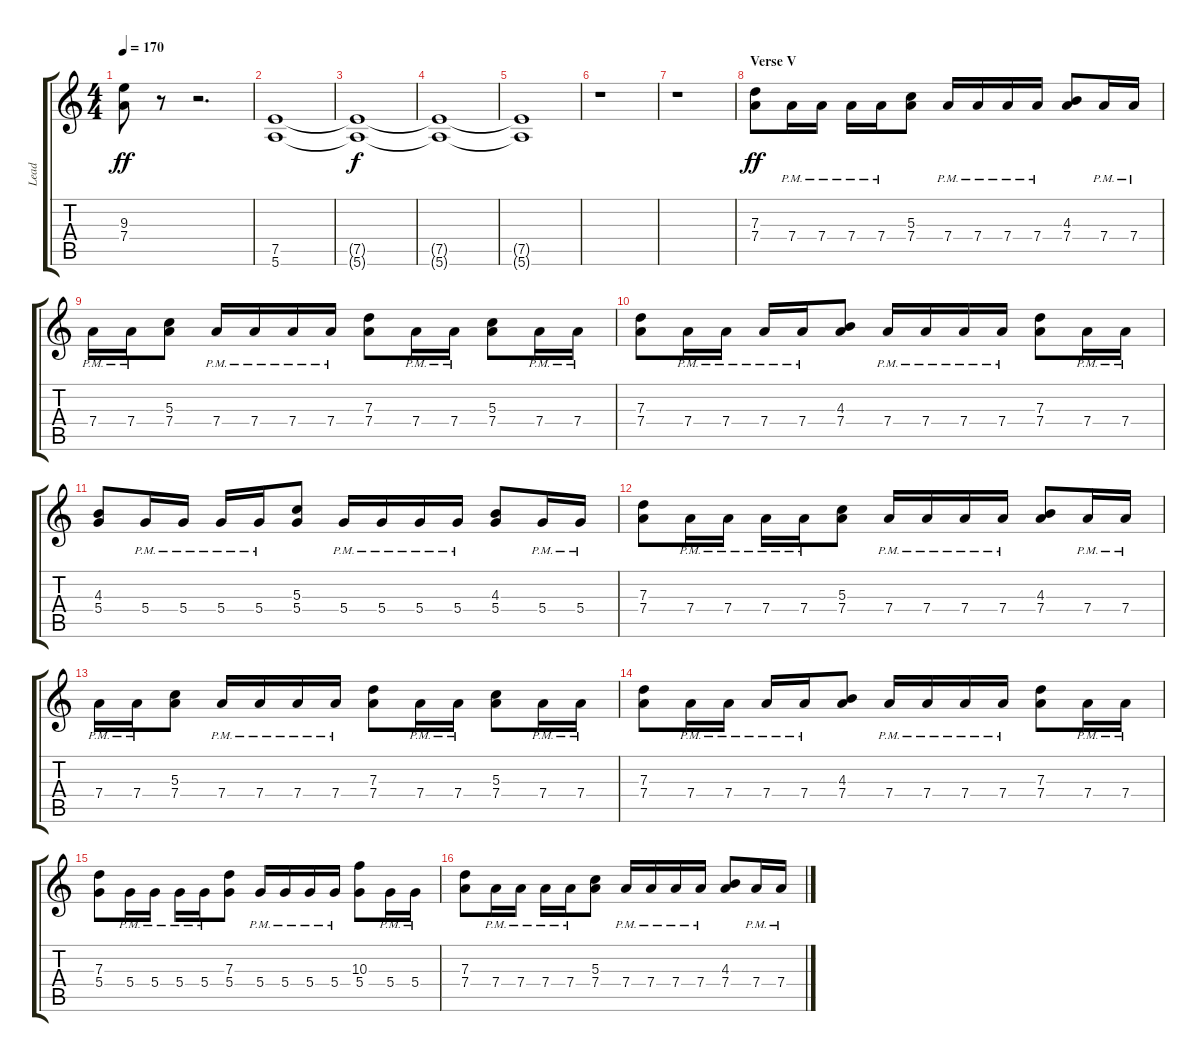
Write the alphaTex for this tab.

\track ("Lead" "Lead") {instrument overdrivenguitar}
\staff {score tabs}
\tuning (E4 B3 G3 D3 A2 E2) {hide}
\ts (4 4)
\tempo 170
\clef g2
\ks c
(9.3 7.4).8{dy ff} r.8 r.2{d} |
(7.5 5.6).1 |
(7.5{t} 5.6{t}).1{dy f} |
(7.5{t} 5.6{t}).1 |
(7.5{t} 5.6{t}).1 |
r.1 |
r.1 |
\section ("" "Verse V")
(7.3 7.4).8{dy ff} 7.4{pm}.16 7.4{pm}.16 7.4{pm}.16 7.4{pm}.16 (5.3 7.4).8 7.4{pm}.16 7.4{pm}.16 7.4{pm}.16 7.4{pm}.16 (4.3 7.4).8 7.4{pm}.16 7.4{pm}.16 |
7.4{pm}.16 7.4{pm}.16 (5.3 7.4).8 7.4{pm}.16 7.4{pm}.16 7.4{pm}.16 7.4{pm}.16 (7.3 7.4).8 7.4{pm}.16 7.4{pm}.16 (5.3 7.4).8 7.4{pm}.16 7.4{pm}.16 |
(7.3 7.4).8 7.4{pm}.16 7.4{pm}.16 7.4{pm}.16 7.4{pm}.16 (4.3 7.4).8 7.4{pm}.16 7.4{pm}.16 7.4{pm}.16 7.4{pm}.16 (7.3 7.4).8 7.4{pm}.16 7.4{pm}.16 |
(4.3 5.4).8 5.4{pm}.16 5.4{pm}.16 5.4{pm}.16 5.4{pm}.16 (5.3 5.4).8 5.4{pm}.16 5.4{pm}.16 5.4{pm}.16 5.4{pm}.16 (4.3 5.4).8 5.4{pm}.16 5.4{pm}.16 |
(7.3 7.4).8 7.4{pm}.16 7.4{pm}.16 7.4{pm}.16 7.4{pm}.16 (5.3 7.4).8 7.4{pm}.16 7.4{pm}.16 7.4{pm}.16 7.4{pm}.16 (4.3 7.4).8 7.4{pm}.16 7.4{pm}.16 |
7.4{pm}.16 7.4{pm}.16 (5.3 7.4).8 7.4{pm}.16 7.4{pm}.16 7.4{pm}.16 7.4{pm}.16 (7.3 7.4).8 7.4{pm}.16 7.4{pm}.16 (5.3 7.4).8 7.4{pm}.16 7.4{pm}.16 |
(7.3 7.4).8 7.4{pm}.16 7.4{pm}.16 7.4{pm}.16 7.4{pm}.16 (4.3 7.4).8 7.4{pm}.16 7.4{pm}.16 7.4{pm}.16 7.4{pm}.16 (7.3 7.4).8 7.4{pm}.16 7.4{pm}.16 |
(7.3 5.4).8 5.4{pm}.16 5.4{pm}.16 5.4{pm}.16 5.4{pm}.16 (7.3 5.4).8 5.4{pm}.16 5.4{pm}.16 5.4{pm}.16 5.4{pm}.16 (10.3 5.4).8 5.4{pm}.16 5.4{pm}.16 |
(7.3 7.4).8 7.4{pm}.16 7.4{pm}.16 7.4{pm}.16 7.4{pm}.16 (5.3 7.4).8 7.4{pm}.16 7.4{pm}.16 7.4{pm}.16 7.4{pm}.16 (4.3 7.4).8 7.4{pm}.16 7.4{pm}.16
